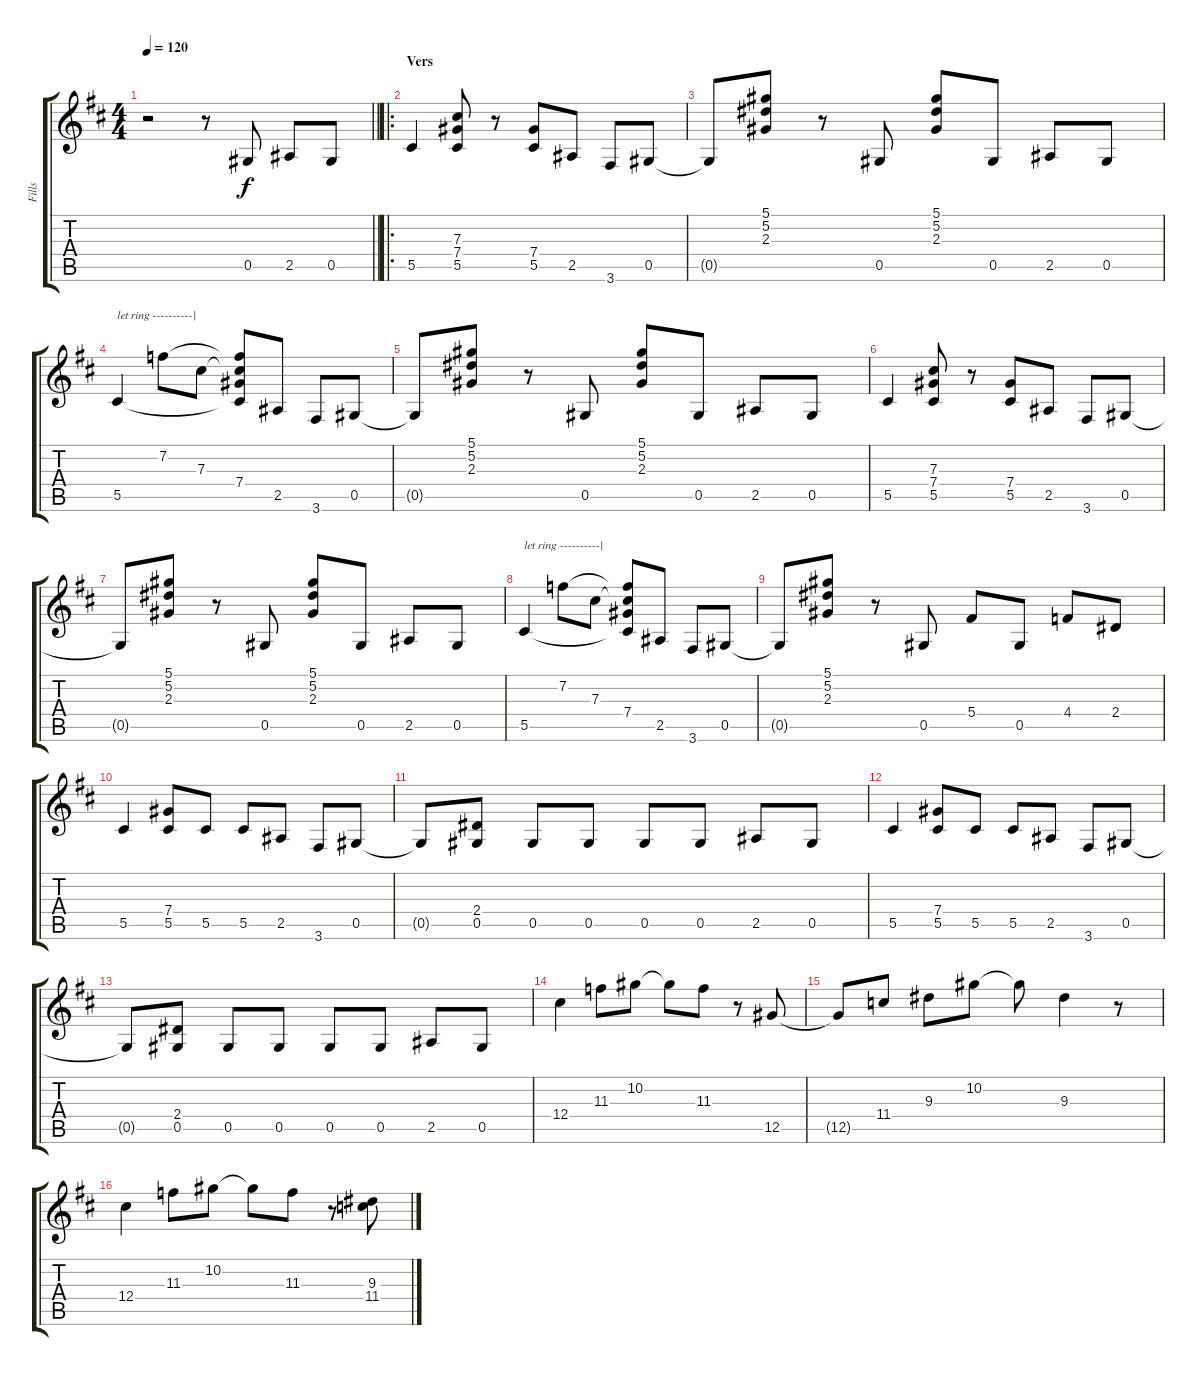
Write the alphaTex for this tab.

\track ("Fills" "Fills") {instrument electricguitarclean}
\staff {score tabs}
\tuning (Eb4 Bb3 Gb3 Db3 Ab2 Eb2) {hide}
\ts (4 4)
\tempo 120
\clef g2
\barLineRight lightlight
\ks d
r.2{dy f} r.8 0.5.8 2.5.8 0.5.8 |
\ro
\section ("" "Vers")
5.5.4 (7.3 7.4 5.5).8 r.8 (7.4 5.5).8 2.5.8 3.6.8 0.5.8 |
0.5{t}.8 (5.1 5.2 2.3).8 r.8 0.5.8 (5.1 5.2 2.3).8 0.5.8 2.5.8 0.5.8 |
5.5.4{txt "let ring ----------|"} 7.2.8 7.3.8 (7.2{t} 7.3{t} 7.4 5.5{t}).8 2.5.8 3.6.8 0.5.8 |
0.5{t}.8 (5.1 5.2 2.3).8 r.8 0.5.8 (5.1 5.2 2.3).8 0.5.8 2.5.8 0.5.8 |
5.5.4 (7.3 7.4 5.5).8 r.8 (7.4 5.5).8 2.5.8 3.6.8 0.5.8 |
0.5{t}.8 (5.1 5.2 2.3).8 r.8 0.5.8 (5.1 5.2 2.3).8 0.5.8 2.5.8 0.5.8 |
5.5.4{txt "let ring ----------|"} 7.2.8 7.3.8 (7.2{t} 7.3{t} 7.4 5.5{t}).8 2.5.8 3.6.8 0.5.8 |
0.5{t}.8 (5.1 5.2 2.3).8 r.8 0.5.8 5.4.8 0.5.8 4.4.8 2.4.8 |
5.5.4{instrument distortionguitar} (7.4 5.5).8 5.5.8 5.5.8 2.5.8 3.6.8 0.5.8 |
0.5{t}.8 (2.4 0.5).8 0.5.8 0.5.8 0.5.8 0.5.8 2.5.8 0.5.8 |
5.5.4 (7.4 5.5).8 5.5.8 5.5.8 2.5.8 3.6.8 0.5.8 |
0.5{t}.8 (2.4 0.5).8 0.5.8 0.5.8 0.5.8 0.5.8 2.5.8 0.5.8 |
12.4.4 11.3.8 10.2.8 10.2{t}.8 11.3.8 r.8 12.5.8 |
12.5{t}.8 11.4.8 9.3.8 10.2.8 10.2{t}.8 9.3.4 r.8 |
12.4.4 11.3.8 10.2.8 10.2{t}.8 11.3.8 r.8 (9.3 11.4).8
